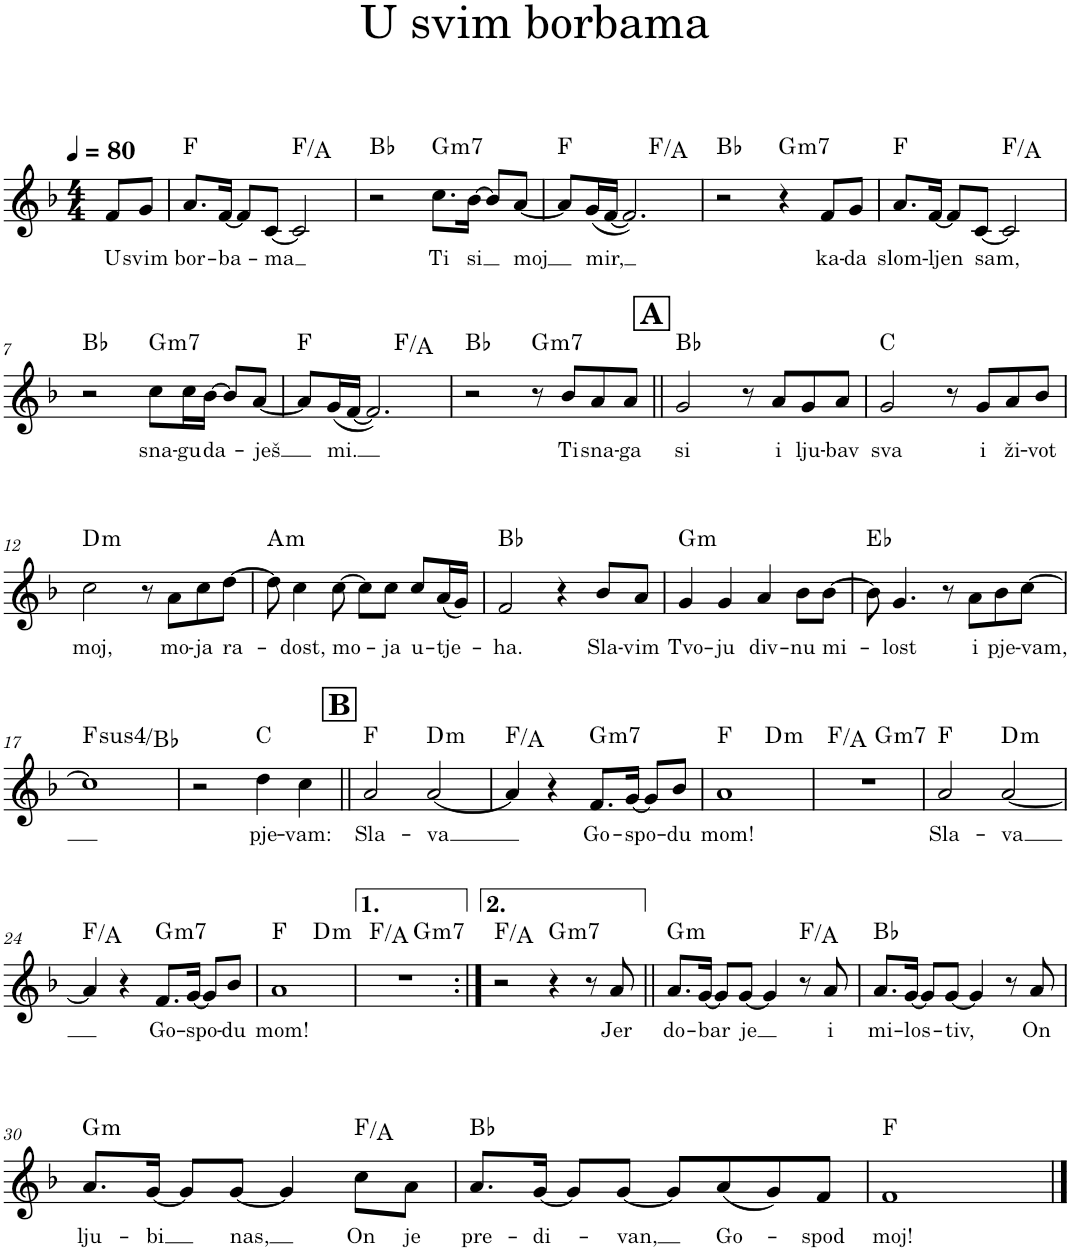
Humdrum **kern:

**kern	**text	**harte
*part1	*part1	*part1
*staff1	*staff1	*
*I"Piano, melodija	*	*
*I'Pno.	*	*
*clefG2	*	*
*k[b-]	*	*
*M4/4	*	*
*MM80	*	*
=1	=1	=1
!	!LO:LY:b	!
8f/L	U	.
!	!LO:LY:b	!
8g/J	svim	.
=2	=2	=2
!	!LO:LY:b	!
8.a/L	bor-	F:maj
!	!LO:LY:b	!
[16f/Jk	-ba-	.
8f/L]	.	.
!	!LO:LY:b	!
[8c/J	-ma	.
2c/]	.	F:maj/3
=3	=3	=3
2r	.	Bb:maj
!	!LO:LY:b	!LO:H:kt=m7
8.cc\L	Ti	G:min7
!	!LO:LY:b	!
[16b-\Jk	si	.
8b-/L]	.	.
!	!LO:LY:b	!
[8a/J	moj	.
=4	=4	=4
*^	*	*
8a/L]	2ryy	.	F:maj
!	!	!LO:LY:b	!
(16g/L	.	mir,	.
[16f/JJ	.	.	.
2.f/])	.	.	.
.	2ryy	.	F:maj/3
*v	*v	*	*
=5	=5	=5
2r	.	Bb:maj
!	!	!LO:H:kt=m7
4r	.	G:min7
!	!LO:LY:b	!
8f/L	ka-	.
!	!LO:LY:b	!
8g/J	-da	.
=6	=6	=6
!	!LO:LY:b	!
8.a/L	slom-	F:maj
!	!LO:LY:b	!
[16f/Jk	-ljen	.
8f/L]	.	.
!	!LO:LY:b	!
[8c/J	sam,	.
2c/]	.	F:maj/3
!!LO:LB:g=z
=7	=7	=7
2r	.	Bb:maj
!	!LO:LY:b	!LO:H:kt=m7
8cc\L	sna-	G:min7
!	!LO:LY:b	!
16cc\L	-gu	.
!	!LO:LY:b	!
[16b-\JJ	da-	.
8b-/L]	.	.
!	!LO:LY:b	!
[8a/J	-ješ	.
=8	=8	=8
*^	*	*
8a/L]	2ryy	.	F:maj
!	!	!LO:LY:b	!
(16g/L	.	mi.	.
[16f/JJ	.	.	.
2.f/])	.	.	.
.	2ryy	.	F:maj/3
*v	*v	*	*
=9	=9	=9
2r	.	Bb:maj
!	!	!LO:H:kt=m7
8r	.	G:min7
!	!LO:LY:b	!
8b-/L	Ti	.
!	!LO:LY:b	!
8a/	sna-	.
!	!LO:LY:b	!
8a/J	-ga	.
!!LO:REH:place=s1:a:B:cj:fs=14:t=A
=10||	=10||	=10||
!	!LO:LY:b	!
2g/	si	Bb:maj
8r	.	.
!	!LO:LY:b	!
8a/L	i	.
!	!LO:LY:b	!
8g/	lju-	.
!	!LO:LY:b	!
8a/J	-bav	.
=11	=11	=11
!	!LO:LY:b	!
2g/	sva	C:maj
8r	.	.
!	!LO:LY:b	!
8g/L	i	.
!	!LO:LY:b	!
8a/	ži-	.
!	!LO:LY:b	!
8b-/J	-vot	.
!!LO:LB:g=z
=12	=12	=12
!	!LO:LY:b	!LO:H:kt=m
2cc\	moj,	D:min
8r	.	.
!	!LO:LY:b	!
8a\L	mo-	.
!	!LO:LY:b	!
8cc\	-ja	.
!	!LO:LY:b	!
[8dd\J	-ra-	.
=13	=13	=13
!	!	!LO:H:kt=m
8dd\]	.	A:min
!	!LO:LY:b	!
4cc\	-dost,	.
!	!LO:LY:b	!
[8cc\	mo-	.
8cc\L]	.	.
!	!LO:LY:b	!
8cc\J	-ja	.
!	!LO:LY:b	!
8cc/L	u-	.
!	!LO:LY:b	!
(16a/L	-tje-	.
16g/JJ)	.	.
=14	=14	=14
!	!LO:LY:b	!
2f/	-ha.	Bb:maj
4r	.	.
!	!LO:LY:b	!
8b-/L	Sla-	.
!	!LO:LY:b	!
8a/J	-vim	.
=15	=15	=15
!	!LO:LY:b	!LO:H:kt=m
4g/	Tvo-	G:min
!	!LO:LY:b	!
4g/	-ju	.
!	!LO:LY:b	!
4a/	div-	.
!	!LO:LY:b	!
8b-\L	-nu	.
!	!LO:LY:b	!
[8b-\J	mi-	.
=16	=16	=16
8b-\]	.	Eb:maj
!	!LO:LY:b	!
4.g/	-lost	.
8r	.	.
!	!LO:LY:b	!
8a\L	i	.
!	!LO:LY:b	!
8b-\	pje-	.
!	!LO:LY:b	!
[8cc\J	-vam,	.
!!LO:LB:g=z
=17	=17	=17
!	!	!LO:H:kt=4
1cc]	.	F:sus4/4
=18	=18	=18
2r	.	.
!	!LO:LY:b	!
4dd\	pje-	C:maj
!	!LO:LY:b	!
4cc\	-vam:	.
!!LO:REH:place=s1:a:B:cj:fs=14:t=B
=19||	=19||	=19||
!	!LO:LY:b	!
2a/	Sla-	F:maj
!	!LO:LY:b	!LO:H:kt=m
[2a/	-va	D:min
=20	=20	=20
4a/]	.	F:maj/3
4r	.	.
!	!LO:LY:b	!LO:H:kt=m7
8.f/L	Go-	G:min7
!	!LO:LY:b	!
[16g/Jk	-spo-	.
8g/L]	.	.
!	!LO:LY:b	!
8b-/J	-du	.
=21	=21	=21
!	!LO:LY:b	!
*^	*	*
1a	2ryy	mom!	F:maj
!	!	!	!LO:H:kt=m
.	2ryy	.	D:min
=22	=22	=22	=22
1r	2ryy	.	F:maj/3
!	!	!	!LO:H:kt=m7
.	2ryy	.	G:min7
=23	=23	=23	=23
!	!	!LO:LY:b	!
*v	*v	*	*
2a/	Sla-	F:maj
!	!LO:LY:b	!LO:H:kt=m
[2a/	-va	D:min
!!LO:LB:g=z
=24	=24	=24
4a/]	.	F:maj/3
4r	.	.
!	!LO:LY:b	!LO:H:kt=m7
8.f/L	Go-	G:min7
!	!LO:LY:b	!
[16g/Jk	-spo-	.
8g/L]	.	.
!	!LO:LY:b	!
8b-/J	-du	.
=25	=25	=25
!	!LO:LY:b	!
*^	*	*
1a	2ryy	mom!	F:maj
!	!	!	!LO:H:kt=m
.	2ryy	.	D:min
=26	=26	=26	=26
1r	2ryy	.	F:maj/3
!	!	!	!LO:H:kt=m7
.	2ryy	.	G:min7
*v	*v	*	*
=27:|!	=27:|!	=27:|!
2r	.	F:maj/3
!	!	!LO:H:kt=m7
4r	.	G:min7
8r	.	.
!	!LO:LY:b	!
8a/	Jer	.
=28||	=28||	=28||
!	!LO:LY:b	!LO:H:kt=m
8.a/L	do-	G:min
!	!LO:LY:b	!
[16g/Jk	-bar	.
8g/L]	.	.
!	!LO:LY:b	!
[8g/J	je	.
4g/]	.	.
8r	.	F:maj/3
!	!LO:LY:b	!
8a/	i	.
=29	=29	=29
!	!LO:LY:b	!
8.a/L	mi-	Bb:maj
!	!LO:LY:b	!
[16g/Jk	-los-	.
8g/L]	.	.
!	!LO:LY:b	!
[8g/J	-tiv,	.
4g/]	.	.
8r	.	.
!	!LO:LY:b	!
8a/	On	.
!!LO:LB:g=z
=30	=30	=30
!	!LO:LY:b	!LO:H:kt=m
8.a/L	lju-	G:min
!	!LO:LY:b	!
[16g/Jk	-bi	.
8g/L]	.	.
!	!LO:LY:b	!
[8g/J	nas,	.
4g/]	.	.
!	!LO:LY:b	!
8cc\L	On	F:maj/3
!	!LO:LY:b	!
8a\J	je	.
=31	=31	=31
!	!LO:LY:b	!
8.a/L	pre-	Bb:maj
!	!LO:LY:b	!
[16g/Jk	-di-	.
8g/L]	.	.
!	!LO:LY:b	!
[8g/J	-van,	.
8g/L]	.	.
!	!LO:LY:b	!
(8a/	Go-	.
8g/)	.	.
!	!LO:LY:b	!
8f/J	-spod	.
=32	=32	=32
!	!LO:LY:b	!
1f	moj!	F:maj
==	==	==
*-	*-	*-
